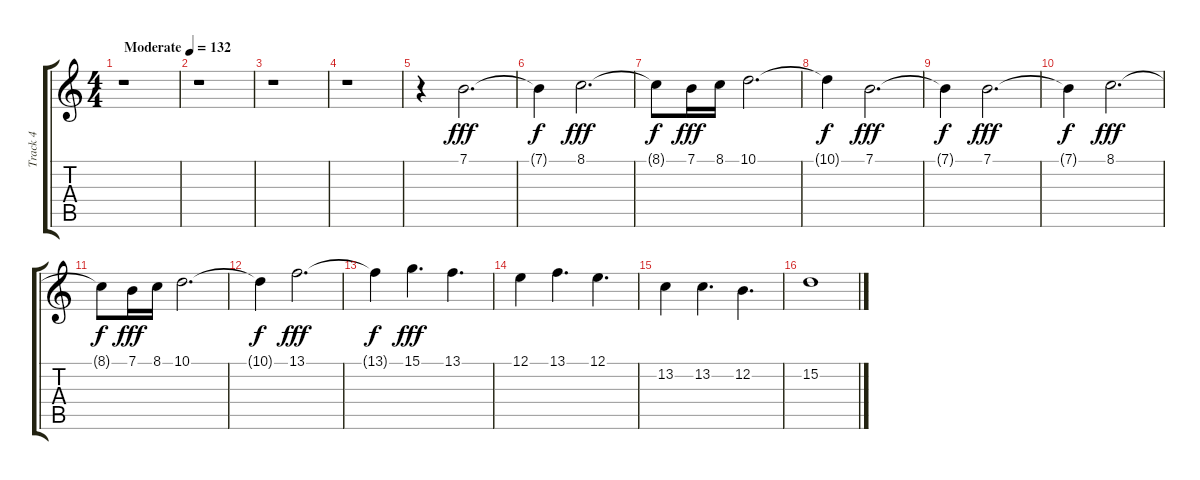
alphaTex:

\track ("Track 4" "Track 4") {instrument stringensemble1}
\staff {score tabs}
\tuning (E4 B3 G3 D3 A2 E2) {hide}
\ts (4 4)
\tempo (132 "Moderate")
\clef g2
\ks c
r.1{dy fff instrument stringensemble1} |
r.1 |
r.1 |
r.1 |
r.4 7.1.2{d} |
7.1{t}.4{dy f} 8.1.2{d dy fff} |
8.1{t}.8{dy f} 7.1.16{dy fff} 8.1.16 10.1.2{d} |
10.1{t}.4{dy f} 7.1.2{d dy fff} |
7.1{t}.4{dy f} 7.1.2{d dy fff} |
7.1{t}.4{dy f} 8.1.2{d dy fff} |
8.1{t}.8{dy f} 7.1.16{dy fff} 8.1.16 10.1.2{d} |
10.1{t}.4{dy f} 13.1.2{d dy fff} |
13.1{t}.4{dy f} 15.1.4{d dy fff} 13.1.4{d} |
12.1.4 13.1.4{d} 12.1.4{d} |
13.2.4 13.2.4{d} 12.2.4{d} |
15.2.1
